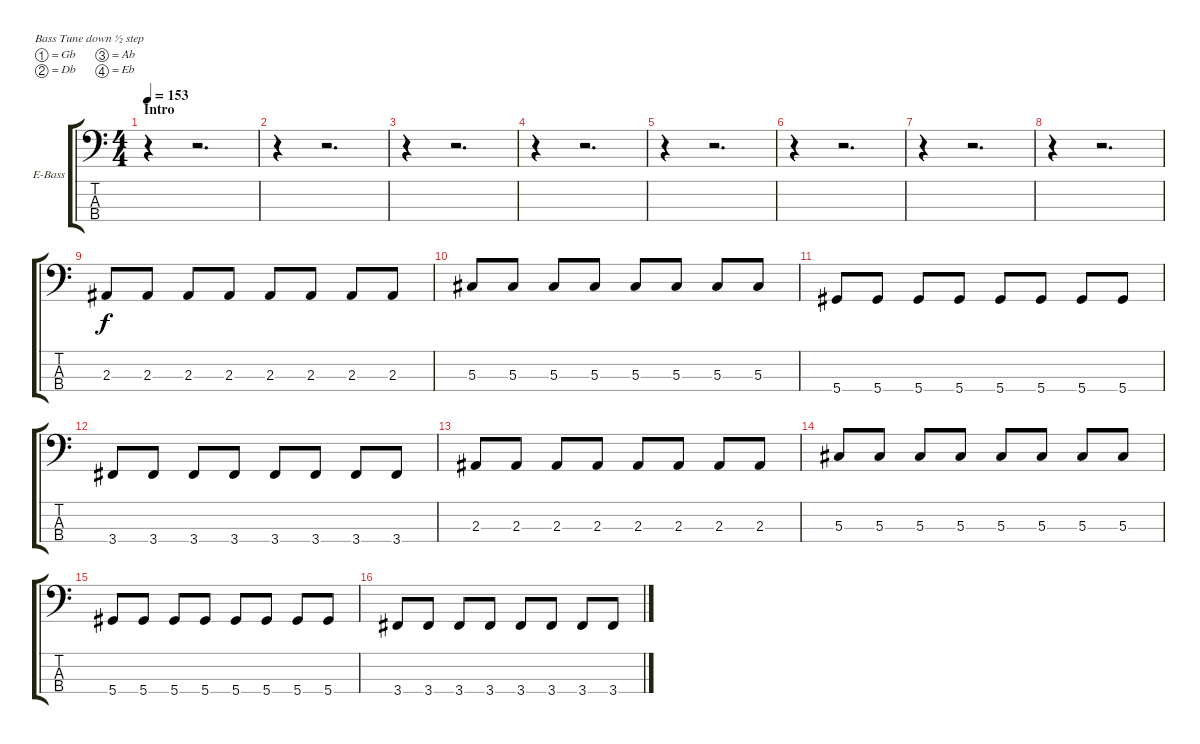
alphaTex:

\bracketExtendMode groupsimilarinstruments
\firstSystemTrackNameOrientation horizontal
\otherSystemsTrackNameOrientation horizontal
\track ("Bass" "E-Bass") {instrument electricbasspick}
\staff {score tabs}
\tuning (Gb2 Db2 Ab1 Eb1)
\ts (4 4)
\section ("" "Intro")
\tempo 153
\clef f4
\ks c
r.4{dy f instrument electricbasspick} r.2{d} |
r.4 r.2{d} |
r.4 r.2{d} |
r.4 r.2{d} |
r.4 r.2{d} |
r.4 r.2{d} |
r.4 r.2{d} |
r.4 r.2{d} |
2.3.8 2.3.8 2.3.8 2.3.8 2.3.8 2.3.8 2.3.8 2.3.8 |
5.3.8 5.3.8 5.3.8 5.3.8 5.3.8 5.3.8 5.3.8 5.3.8 |
5.4.8 5.4.8 5.4.8 5.4.8 5.4.8 5.4.8 5.4.8 5.4.8 |
3.4.8 3.4.8 3.4.8 3.4.8 3.4.8 3.4.8 3.4.8 3.4.8 |
2.3.8 2.3.8 2.3.8 2.3.8 2.3.8 2.3.8 2.3.8 2.3.8 |
5.3.8 5.3.8 5.3.8 5.3.8 5.3.8 5.3.8 5.3.8 5.3.8 |
5.4.8 5.4.8 5.4.8 5.4.8 5.4.8 5.4.8 5.4.8 5.4.8 |
3.4.8 3.4.8 3.4.8 3.4.8 3.4.8 3.4.8 3.4.8 3.4.8
